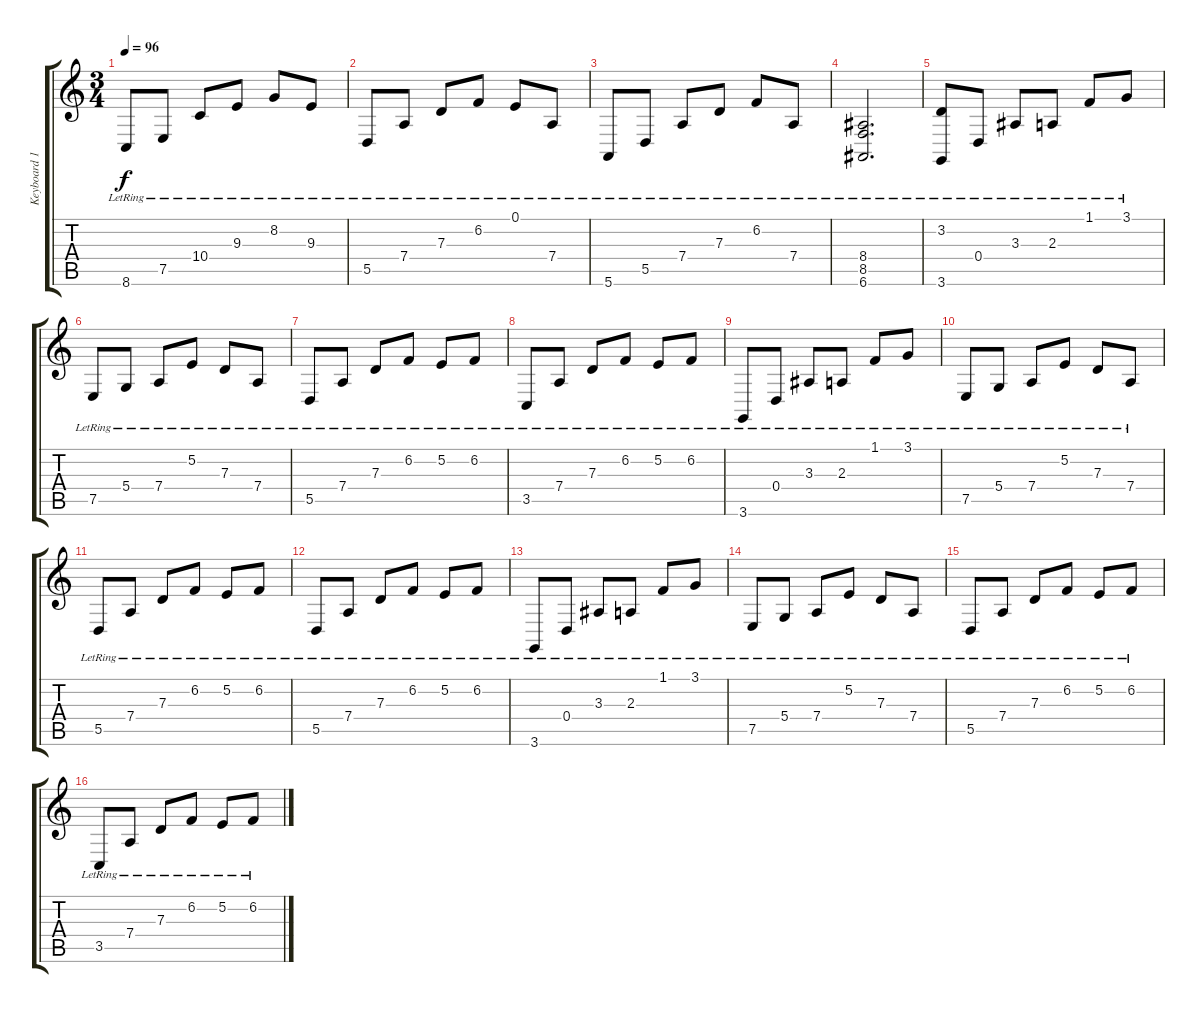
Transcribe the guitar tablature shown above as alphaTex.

\track ("Keyboard 1" "Keyboard 1") {instrument acousticgrandpiano}
\staff {score tabs}
\tuning (E4 B3 G3 D3 A2 E2) {hide}
\ts (3 4)
\tempo 96
\clef g2
\ks c
8.6{lr}.8{dy f} 7.5{lr}.8 10.4{lr}.8 9.3{lr}.8 8.2{lr}.8 9.3{lr}.8 |
5.5{lr}.8 7.4{lr}.8 7.3{lr}.8 6.2{lr}.8 0.1{lr}.8 7.4{lr}.8 |
5.6{lr}.8 5.5{lr}.8 7.4{lr}.8 7.3{lr}.8 6.2{lr}.8 7.4{lr}.8 |
(8.4{lr} 8.5{lr} 6.6{lr}).2{d} |
(3.2{lr} 3.6{lr}).8 0.4{lr}.8 3.3{lr}.8 2.3{lr}.8 1.1{lr}.8 3.1{lr}.8 |
7.5{lr}.8 5.4{lr}.8 7.4{lr}.8 5.2{lr}.8 7.3{lr}.8 7.4{lr}.8 |
5.5{lr}.8 7.4{lr}.8 7.3{lr}.8 6.2{lr}.8 5.2{lr}.8 6.2{lr}.8 |
3.5{lr}.8 7.4{lr}.8 7.3{lr}.8 6.2{lr}.8 5.2{lr}.8 6.2{lr}.8 |
3.6{lr}.8 0.4{lr}.8 3.3{lr}.8 2.3{lr}.8 1.1{lr}.8 3.1{lr}.8 |
7.5{lr}.8 5.4{lr}.8 7.4{lr}.8 5.2{lr}.8 7.3{lr}.8 7.4{lr}.8 |
5.5{lr}.8 7.4{lr}.8 7.3{lr}.8 6.2{lr}.8 5.2{lr}.8 6.2{lr}.8 |
5.5{lr}.8 7.4{lr}.8 7.3{lr}.8 6.2{lr}.8 5.2{lr}.8 6.2{lr}.8 |
3.6{lr}.8 0.4{lr}.8 3.3{lr}.8 2.3{lr}.8 1.1{lr}.8 3.1{lr}.8 |
7.5{lr}.8 5.4{lr}.8 7.4{lr}.8 5.2{lr}.8 7.3{lr}.8 7.4{lr}.8 |
5.5{lr}.8 7.4{lr}.8 7.3{lr}.8 6.2{lr}.8 5.2{lr}.8 6.2{lr}.8 |
3.5{lr}.8 7.4{lr}.8 7.3{lr}.8 6.2{lr}.8 5.2{lr}.8 6.2{lr}.8
